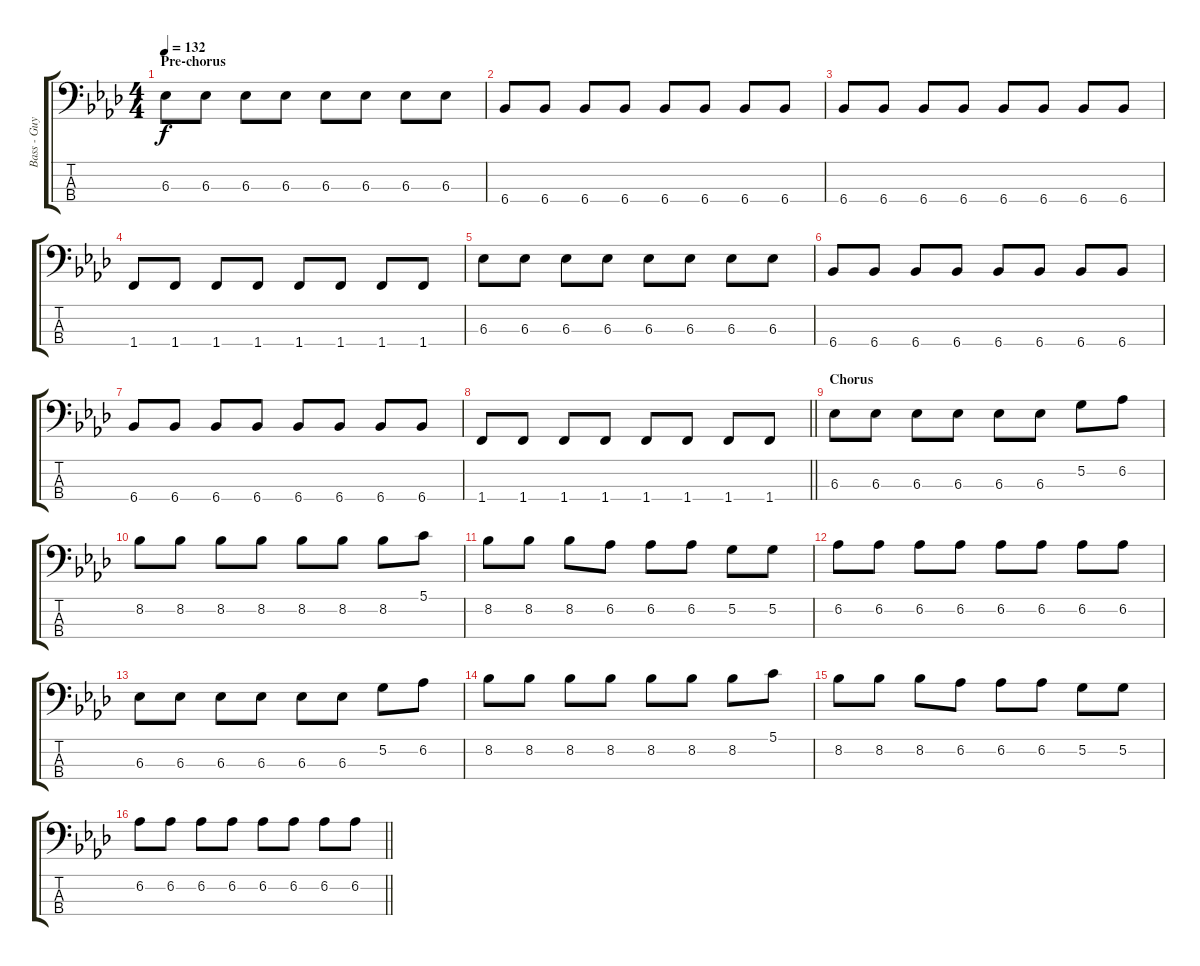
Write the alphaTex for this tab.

\track ("Bass - Guy" "Bass - Guy") {instrument electricbassfinger}
\staff {score tabs}
\tuning (G2 D2 A1 E1) {hide}
\ts (4 4)
\section ("" "Pre-chorus")
\tempo 132
\clef f4
\ks ab
6.3.8{dy f} 6.3.8 6.3.8 6.3.8 6.3.8 6.3.8 6.3.8 6.3.8 |
6.4.8 6.4.8 6.4.8 6.4.8 6.4.8 6.4.8 6.4.8 6.4.8 |
6.4.8 6.4.8 6.4.8 6.4.8 6.4.8 6.4.8 6.4.8 6.4.8 |
1.4.8 1.4.8 1.4.8 1.4.8 1.4.8 1.4.8 1.4.8 1.4.8 |
6.3.8 6.3.8 6.3.8 6.3.8 6.3.8 6.3.8 6.3.8 6.3.8 |
6.4.8 6.4.8 6.4.8 6.4.8 6.4.8 6.4.8 6.4.8 6.4.8 |
6.4.8 6.4.8 6.4.8 6.4.8 6.4.8 6.4.8 6.4.8 6.4.8 |
\barLineRight lightlight
1.4.8 1.4.8 1.4.8 1.4.8 1.4.8 1.4.8 1.4.8 1.4.8 |
\section ("" "Chorus")
6.3.8 6.3.8 6.3.8 6.3.8 6.3.8 6.3.8 5.2.8 6.2.8 |
8.2.8 8.2.8 8.2.8 8.2.8 8.2.8 8.2.8 8.2.8 5.1.8 |
8.2.8 8.2.8 8.2.8 6.2.8 6.2.8 6.2.8 5.2.8 5.2.8 |
6.2.8 6.2.8 6.2.8 6.2.8 6.2.8 6.2.8 6.2.8 6.2.8 |
6.3.8 6.3.8 6.3.8 6.3.8 6.3.8 6.3.8 5.2.8 6.2.8 |
8.2.8 8.2.8 8.2.8 8.2.8 8.2.8 8.2.8 8.2.8 5.1.8 |
8.2.8 8.2.8 8.2.8 6.2.8 6.2.8 6.2.8 5.2.8 5.2.8 |
\barLineRight lightlight
6.2.8 6.2.8 6.2.8 6.2.8 6.2.8 6.2.8 6.2.8 6.2.8
